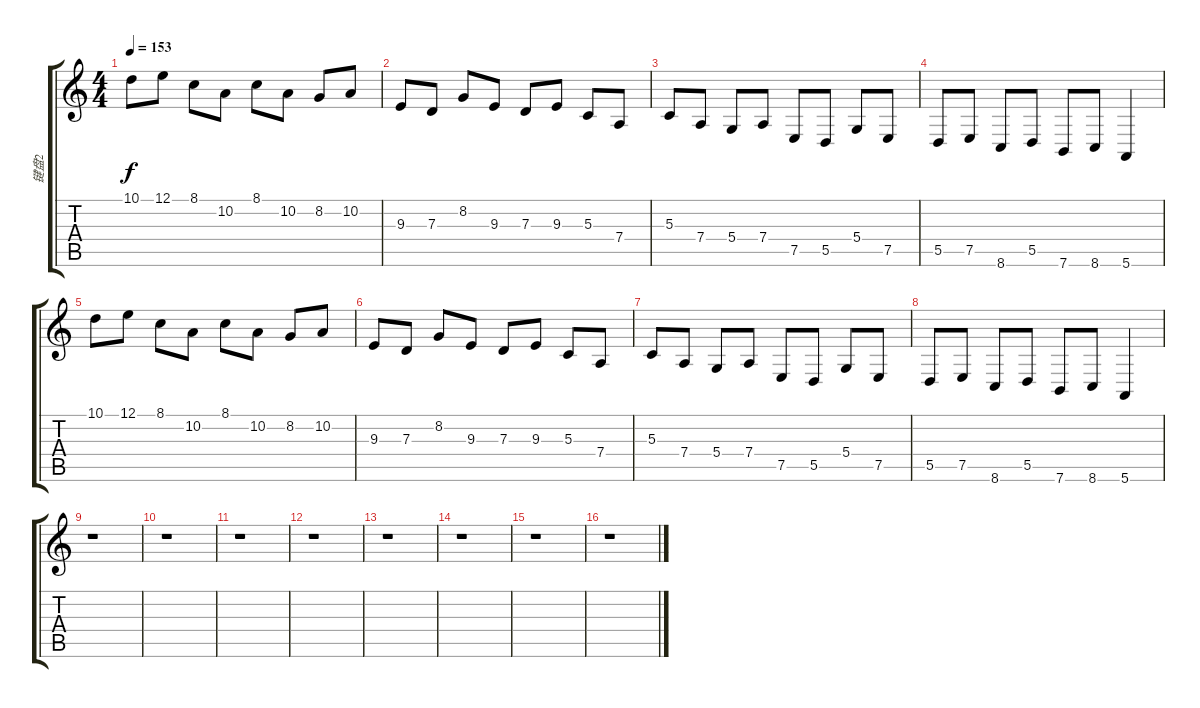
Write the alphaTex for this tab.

\track ("键盘2" "键盘2") {instrument orchestralharp}
\staff {score tabs}
\tuning (E4 B3 G3 D3 A2 E2) {hide}
\ts (4 4)
\tempo 153
\clef g2
\ks c
10.1.8{dy f} 12.1.8 8.1.8 10.2.8 8.1.8 10.2.8 8.2.8 10.2.8 |
9.3.8 7.3.8 8.2.8 9.3.8 7.3.8 9.3.8 5.3.8 7.4.8 |
5.3.8 7.4.8 5.4.8 7.4.8 7.5.8 5.5.8 5.4.8 7.5.8 |
5.5.8 7.5.8 8.6.8 5.5.8 7.6.8 8.6.8 5.6.4 |
10.1.8 12.1.8 8.1.8 10.2.8 8.1.8 10.2.8 8.2.8 10.2.8 |
9.3.8 7.3.8 8.2.8 9.3.8 7.3.8 9.3.8 5.3.8 7.4.8 |
5.3.8 7.4.8 5.4.8 7.4.8 7.5.8 5.5.8 5.4.8 7.5.8 |
5.5.8 7.5.8 8.6.8 5.5.8 7.6.8 8.6.8 5.6.4 |
r.1 |
r.1 |
r.1 |
r.1 |
r.1 |
r.1 |
r.1 |
r.1
